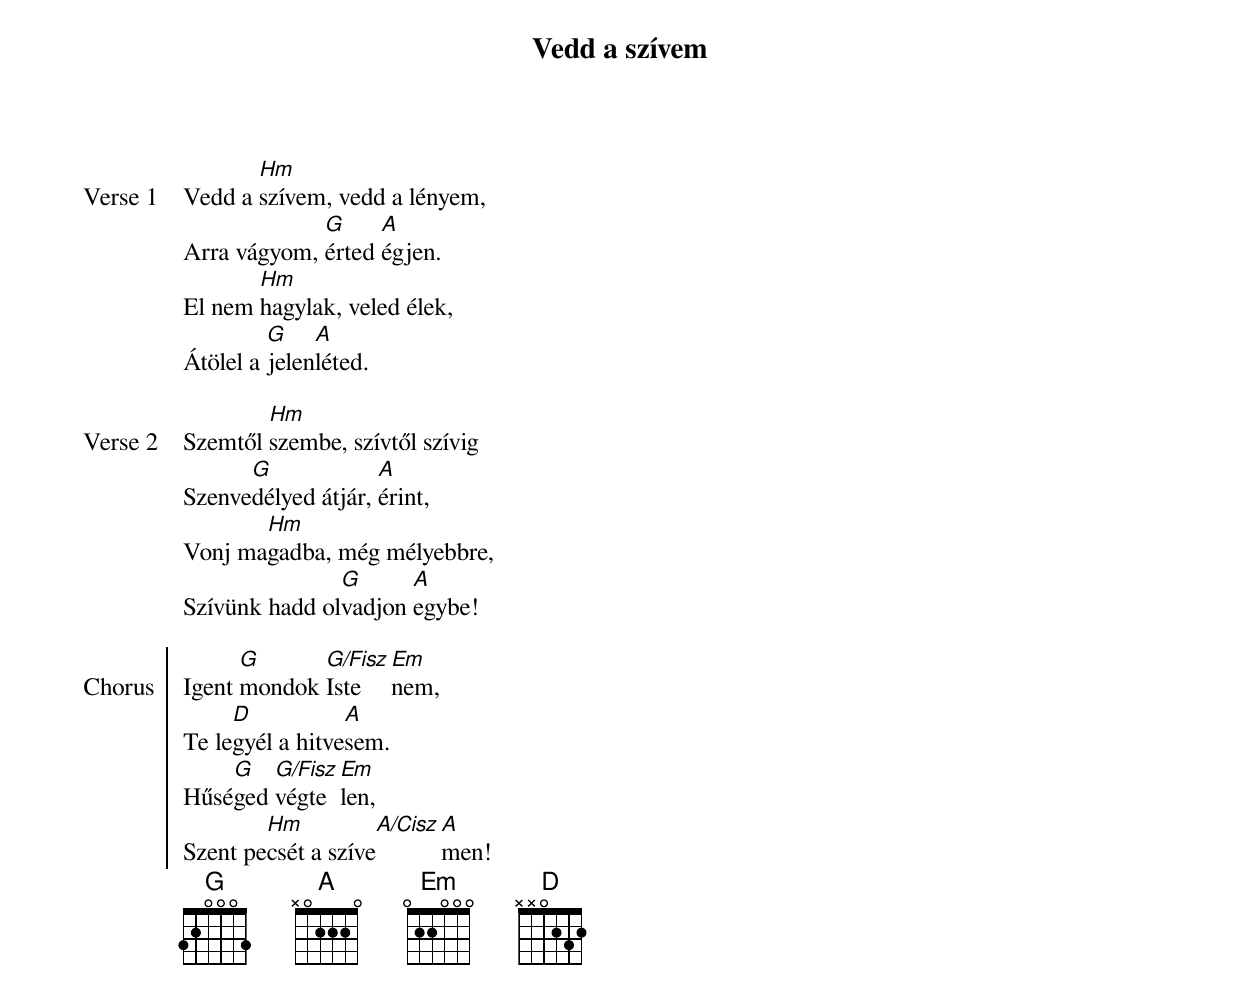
{title: Vedd a szívem}
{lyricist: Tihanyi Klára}
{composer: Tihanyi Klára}
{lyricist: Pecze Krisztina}
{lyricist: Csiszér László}
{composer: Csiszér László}
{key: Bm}

{start_of_verse: Verse 1}
Vedd a [Hm]szívem, vedd a lényem,
Arra vágyom, [G]érted [A]égjen.
El nem [Hm]hagylak, veled élek,
Átölel a [G]jelen[A]léted.
{end_of_verse: Verse 1}

{start_of_verse: Verse 2}
Szemtől [Hm]szembe, szívtől szívig
Szenve[G]délyed átjár, [A]érint,
Vonj ma[Hm]gadba, még mélyebbre,
Szívünk hadd ol[G]vadjon [A]egybe!
{end_of_verse: Verse 2}

{start_of_chorus: Chorus}
Igent [G]mondok [G/Fisz]Iste[Em]nem,
Te le[D]gyél a hitve[A]sem.
Hűsé[G]ged [G/Fisz]végte[Em]len,
Szent pe[Hm]csét a szíve[A/Cisz][A]men!
{end_of_chorus: Chorus}
